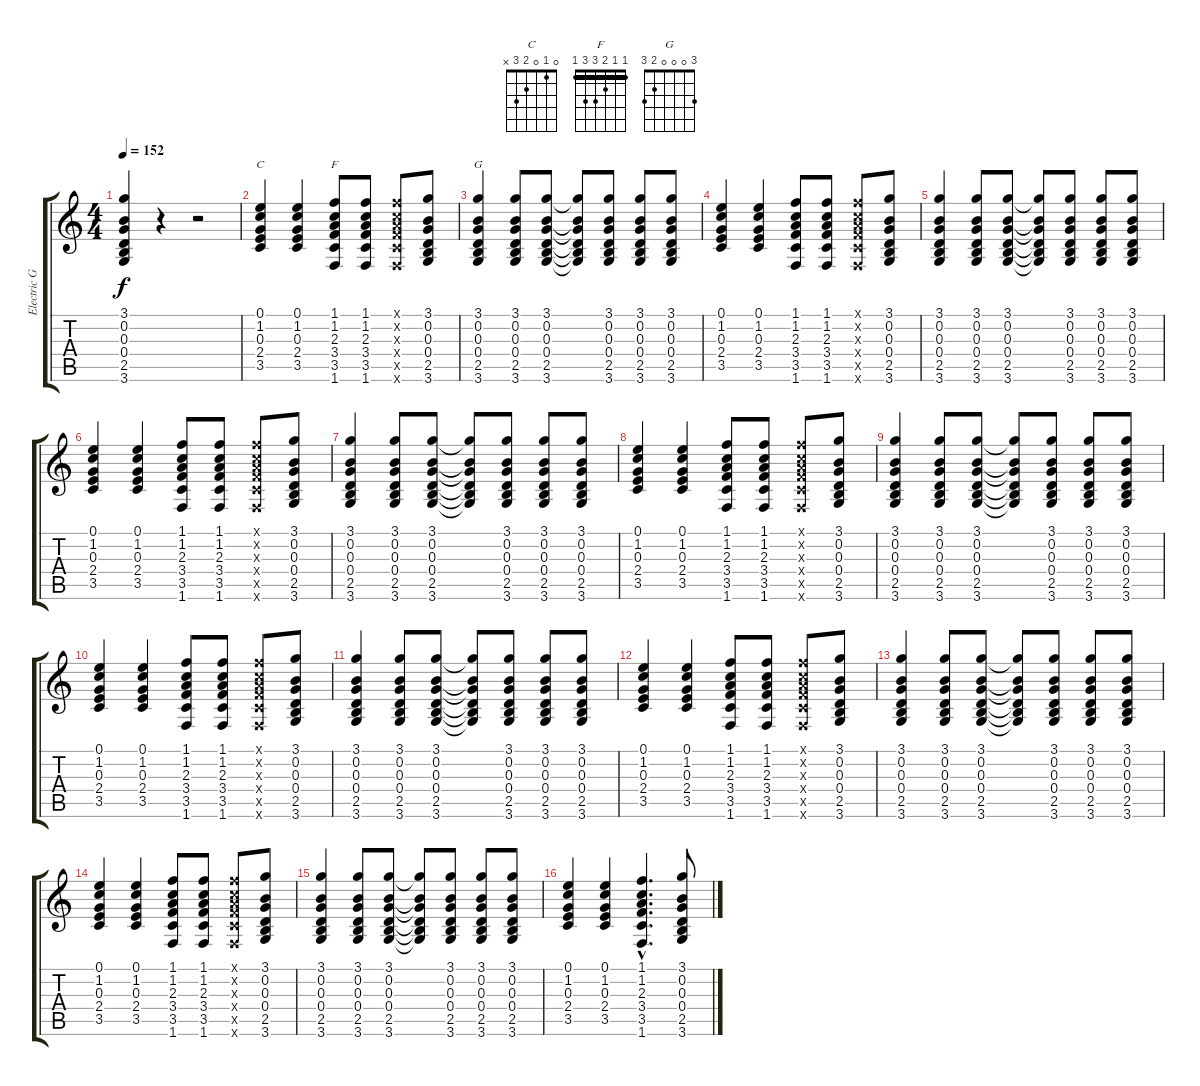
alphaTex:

\track ("Electric Guitar/Nylon at end" "Electric G") {instrument electricguitarjazz}
\staff {score tabs}
\tuning (E4 B3 G3 D3 A2 E2) {hide}
\chord ("C" 0 1 0 2 3 x)
\chord ("F" 1 1 2 3 3 1) {barre 1}
\chord ("G" 3 0 0 0 2 3)
\ts (4 4)
\tempo 152
\clef g2
\ks c
(3.1 0.2 0.3 0.4 2.5 3.6).4{dy f} r.4 r.2 |
(0.1 1.2 0.3 2.4 3.5).4{ch "C"} (0.1 1.2 0.3 2.4 3.5).4 (1.1 1.2 2.3 3.4 3.5 1.6).8{ch "F"} (1.1 1.2 2.3 3.4 3.5 1.6).8 (1.1{x} 1.2{x} 2.3{x} 3.4{x} 3.5{x} 1.6{x}).8 (3.1 0.2 0.3 0.4 2.5 3.6).8 |
(3.1 0.2 0.3 0.4 2.5 3.6).4{ch "G"} (3.1 0.2 0.3 0.4 2.5 3.6).8 (3.1 0.2 0.3 0.4 2.5 3.6).8 (3.1{t} 0.2{t} 0.3{t} 0.4{t} 2.5{t} 3.6{t}).8 (3.1 0.2 0.3 0.4 2.5 3.6).8 (3.1 0.2 0.3 0.4 2.5 3.6).8 (3.1 0.2 0.3 0.4 2.5 3.6).8 |
(0.1 1.2 0.3 2.4 3.5).4 (0.1 1.2 0.3 2.4 3.5).4 (1.1 1.2 2.3 3.4 3.5 1.6).8 (1.1 1.2 2.3 3.4 3.5 1.6).8 (1.1{x} 1.2{x} 2.3{x} 3.4{x} 3.5{x} 1.6{x}).8 (3.1 0.2 0.3 0.4 2.5 3.6).8 |
(3.1 0.2 0.3 0.4 2.5 3.6).4 (3.1 0.2 0.3 0.4 2.5 3.6).8 (3.1 0.2 0.3 0.4 2.5 3.6).8 (3.1{t} 0.2{t} 0.3{t} 0.4{t} 2.5{t} 3.6{t}).8 (3.1 0.2 0.3 0.4 2.5 3.6).8 (3.1 0.2 0.3 0.4 2.5 3.6).8 (3.1 0.2 0.3 0.4 2.5 3.6).8 |
(0.1 1.2 0.3 2.4 3.5).4 (0.1 1.2 0.3 2.4 3.5).4 (1.1 1.2 2.3 3.4 3.5 1.6).8 (1.1 1.2 2.3 3.4 3.5 1.6).8 (1.1{x} 1.2{x} 2.3{x} 3.4{x} 3.5{x} 1.6{x}).8 (3.1 0.2 0.3 0.4 2.5 3.6).8 |
(3.1 0.2 0.3 0.4 2.5 3.6).4 (3.1 0.2 0.3 0.4 2.5 3.6).8 (3.1 0.2 0.3 0.4 2.5 3.6).8 (3.1{t} 0.2{t} 0.3{t} 0.4{t} 2.5{t} 3.6{t}).8 (3.1 0.2 0.3 0.4 2.5 3.6).8 (3.1 0.2 0.3 0.4 2.5 3.6).8 (3.1 0.2 0.3 0.4 2.5 3.6).8 |
(0.1 1.2 0.3 2.4 3.5).4 (0.1 1.2 0.3 2.4 3.5).4 (1.1 1.2 2.3 3.4 3.5 1.6).8 (1.1 1.2 2.3 3.4 3.5 1.6).8 (1.1{x} 1.2{x} 2.3{x} 3.4{x} 3.5{x} 1.6{x}).8 (3.1 0.2 0.3 0.4 2.5 3.6).8 |
(3.1 0.2 0.3 0.4 2.5 3.6).4 (3.1 0.2 0.3 0.4 2.5 3.6).8 (3.1 0.2 0.3 0.4 2.5 3.6).8 (3.1{t} 0.2{t} 0.3{t} 0.4{t} 2.5{t} 3.6{t}).8 (3.1 0.2 0.3 0.4 2.5 3.6).8 (3.1 0.2 0.3 0.4 2.5 3.6).8 (3.1 0.2 0.3 0.4 2.5 3.6).8 |
(0.1 1.2 0.3 2.4 3.5).4 (0.1 1.2 0.3 2.4 3.5).4 (1.1 1.2 2.3 3.4 3.5 1.6).8 (1.1 1.2 2.3 3.4 3.5 1.6).8 (1.1{x} 1.2{x} 2.3{x} 3.4{x} 3.5{x} 1.6{x}).8 (3.1 0.2 0.3 0.4 2.5 3.6).8 |
(3.1 0.2 0.3 0.4 2.5 3.6).4 (3.1 0.2 0.3 0.4 2.5 3.6).8 (3.1 0.2 0.3 0.4 2.5 3.6).8 (3.1{t} 0.2{t} 0.3{t} 0.4{t} 2.5{t} 3.6{t}).8 (3.1 0.2 0.3 0.4 2.5 3.6).8 (3.1 0.2 0.3 0.4 2.5 3.6).8 (3.1 0.2 0.3 0.4 2.5 3.6).8 |
(0.1 1.2 0.3 2.4 3.5).4 (0.1 1.2 0.3 2.4 3.5).4 (1.1 1.2 2.3 3.4 3.5 1.6).8 (1.1 1.2 2.3 3.4 3.5 1.6).8 (1.1{x} 1.2{x} 2.3{x} 3.4{x} 3.5{x} 1.6{x}).8 (3.1 0.2 0.3 0.4 2.5 3.6).8 |
(3.1 0.2 0.3 0.4 2.5 3.6).4 (3.1 0.2 0.3 0.4 2.5 3.6).8 (3.1 0.2 0.3 0.4 2.5 3.6).8 (3.1{t} 0.2{t} 0.3{t} 0.4{t} 2.5{t} 3.6{t}).8 (3.1 0.2 0.3 0.4 2.5 3.6).8 (3.1 0.2 0.3 0.4 2.5 3.6).8 (3.1 0.2 0.3 0.4 2.5 3.6).8 |
(0.1 1.2 0.3 2.4 3.5).4 (0.1 1.2 0.3 2.4 3.5).4 (1.1 1.2 2.3 3.4 3.5 1.6).8 (1.1 1.2 2.3 3.4 3.5 1.6).8 (1.1{x} 1.2{x} 2.3{x} 3.4{x} 3.5{x} 1.6{x}).8 (3.1 0.2 0.3 0.4 2.5 3.6).8 |
(3.1 0.2 0.3 0.4 2.5 3.6).4 (3.1 0.2 0.3 0.4 2.5 3.6).8 (3.1 0.2 0.3 0.4 2.5 3.6).8 (3.1{t} 0.2{t} 0.3{t} 0.4{t} 2.5{t} 3.6{t}).8 (3.1 0.2 0.3 0.4 2.5 3.6).8 (3.1 0.2 0.3 0.4 2.5 3.6).8 (3.1 0.2 0.3 0.4 2.5 3.6).8 |
(0.1 1.2 0.3 2.4 3.5).4 (0.1 1.2 0.3 2.4 3.5).4 (1.1{hac} 1.2{hac} 2.3{hac} 3.4{hac} 3.5{hac} 1.6{hac}).4{d} (3.1 0.2 0.3 0.4 2.5 3.6).8
